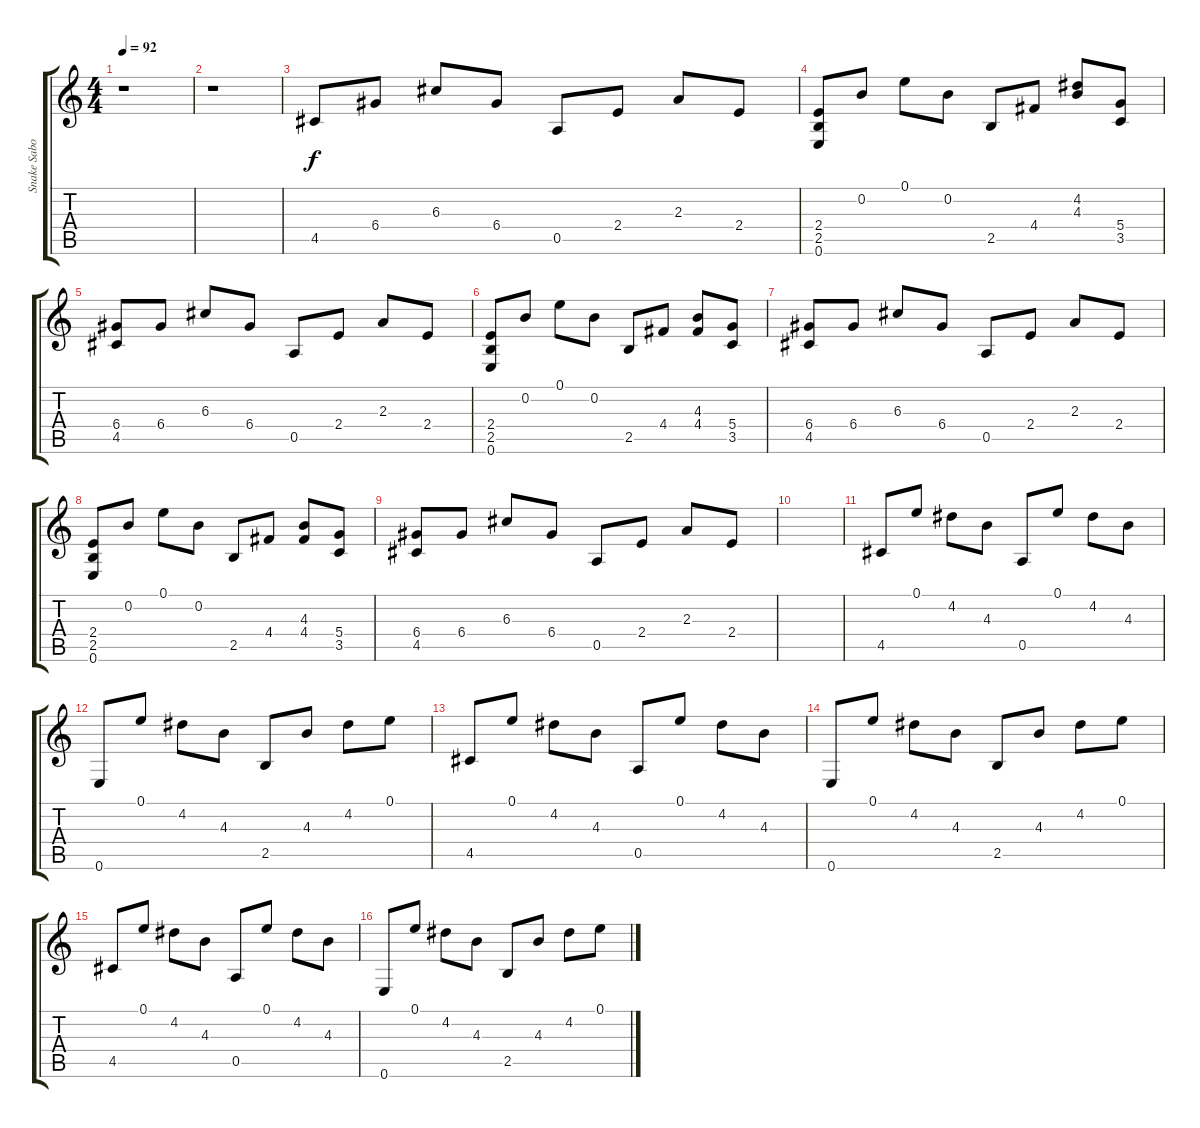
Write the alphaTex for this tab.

\track ("Snake Sabo" "Snake Sabo") {instrument acousticguitarsteel}
\staff {score tabs}
\tuning (E4 B3 G3 D3 A2 E2) {hide}
\ts (4 4)
\tempo 92
\clef g2
\ks c
r.1{dy f} |
r.1 |
4.5.8 6.4.8 6.3.8 6.4.8 0.5.8 2.4.8 2.3.8 2.4.8 |
(2.4 2.5 0.6).8 0.2.8 0.1.8 0.2.8 2.5.8 4.4.8 (4.2 4.3).8 (5.4 3.5).8 |
(6.4 4.5).8 6.4.8 6.3.8 6.4.8 0.5.8 2.4.8 2.3.8 2.4.8 |
(2.4 2.5 0.6).8 0.2.8 0.1.8 0.2.8 2.5.8 4.4.8 (4.3 4.4).8 (5.4 3.5).8 |
(6.4 4.5).8 6.4.8 6.3.8 6.4.8 0.5.8 2.4.8 2.3.8 2.4.8 |
(2.4 2.5 0.6).8 0.2.8 0.1.8 0.2.8 2.5.8 4.4.8 (4.3 4.4).8 (5.4 3.5).8 |
(6.4 4.5).8 6.4.8 6.3.8 6.4.8 0.5.8 2.4.8 2.3.8 2.4.8 |
|
4.5.8{volume 16} 0.1.8 4.2.8 4.3.8 0.5.8 0.1.8 4.2.8 4.3.8 |
0.6.8 0.1.8 4.2.8 4.3.8 2.5.8 4.3.8 4.2.8 0.1.8 |
4.5.8 0.1.8 4.2.8 4.3.8 0.5.8 0.1.8 4.2.8 4.3.8 |
0.6.8 0.1.8 4.2.8 4.3.8 2.5.8 4.3.8 4.2.8 0.1.8 |
4.5.8 0.1.8 4.2.8 4.3.8 0.5.8 0.1.8 4.2.8 4.3.8 |
0.6.8 0.1.8 4.2.8 4.3.8 2.5.8 4.3.8 4.2.8 0.1.8
